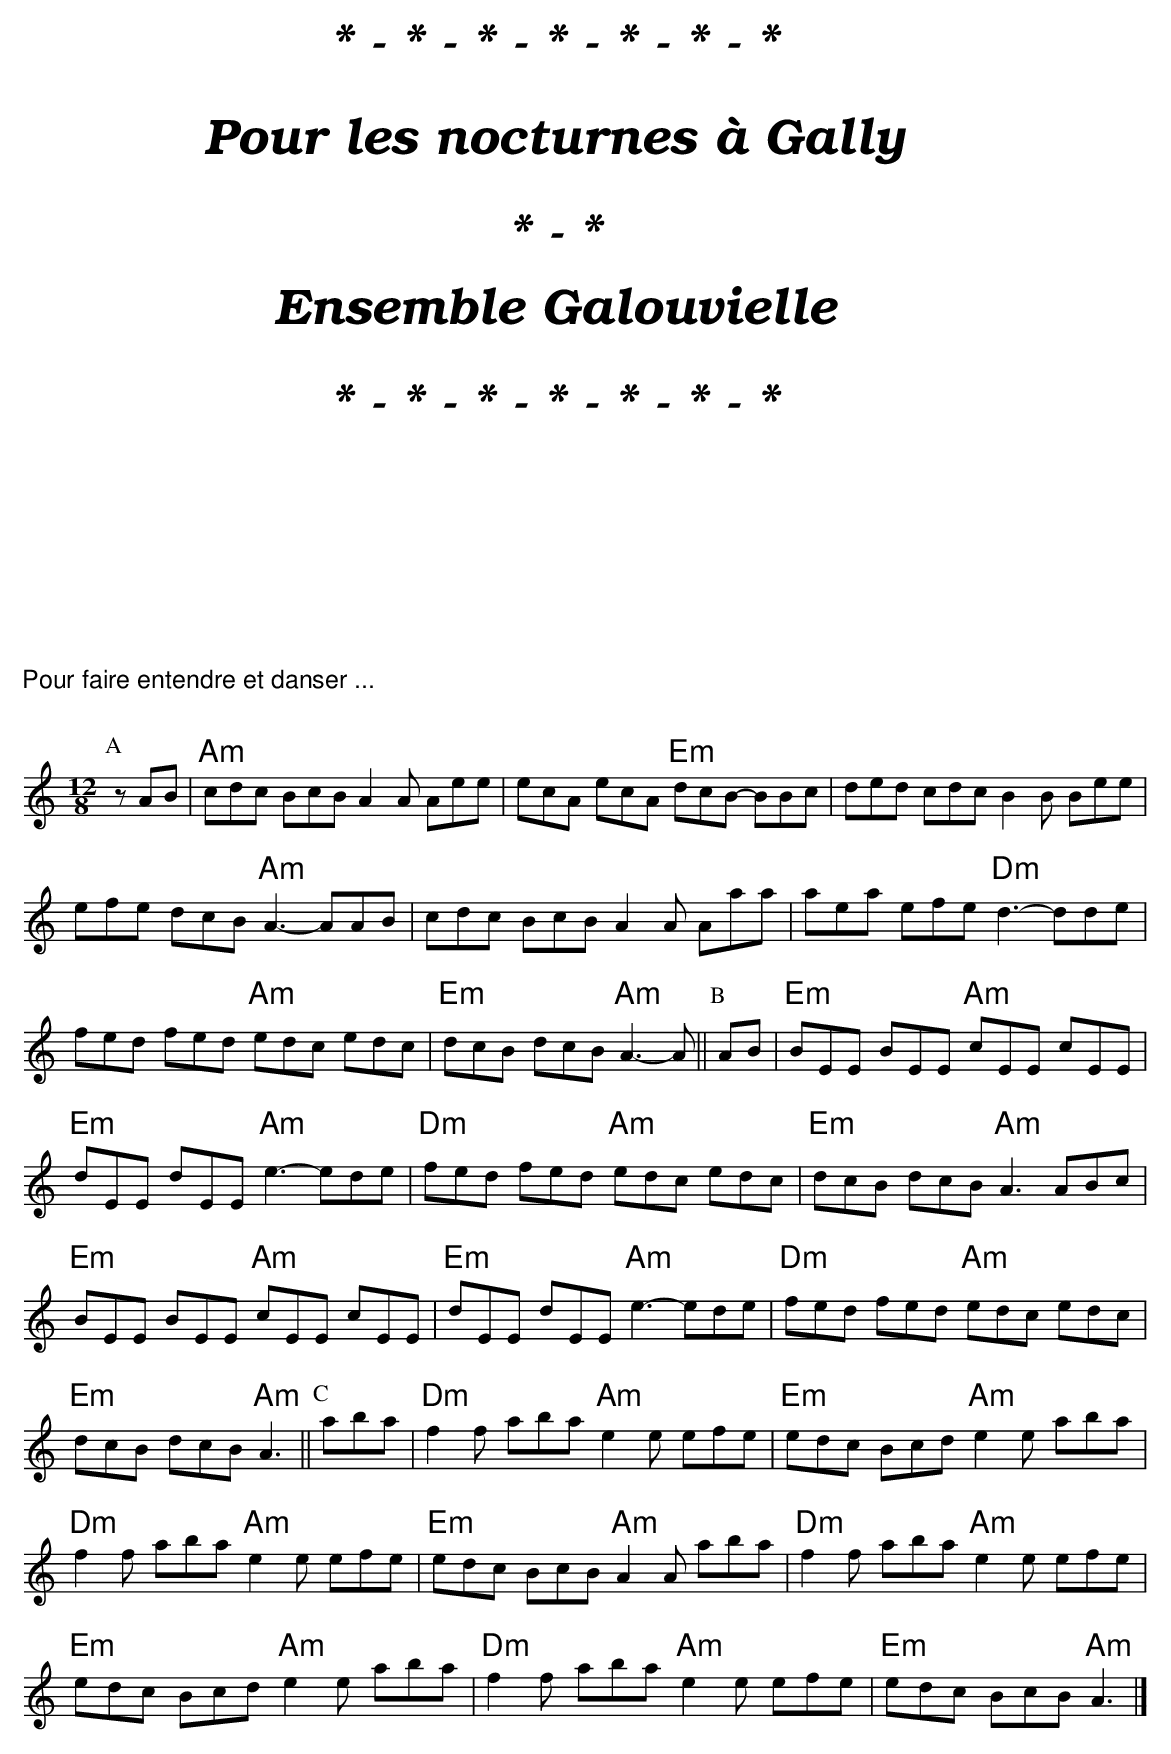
X:1
T:Tarentelle Malinda
M:12/8
K:Am
P:A
zAB | \
"Am"cdc BcB A2A Aee | ecA ecA "Em"dcB- BBc |
ded cdc B2B Bee | efe dcB "Am"A3- AAB |
cdc BcB A2A Aaa | aea efe "Dm"d3- dde |
fed fed "Am"edc edc | "Em"dcB dcB "Am"A3- A ||
P:B
AB |\
"Em"BEE BEE "Am"cEE cEE | "Em"dEE dEE "Am"e3- ede |
"Dm"fed fed "Am"edc edc | "Em"dcB dcB "Am"A3 ABc |
"Em"BEE BEE "Am"cEE cEE | "Em"dEE dEE "Am"e3- ede |
"Dm"fed fed "Am"edc edc | "Em"dcB dcB "Am"A3 ||
P:C
aba |\
"Dm"f2f aba "Am"e2e efe | "Em"edc Bcd "Am"e2e aba |
"Dm"f2f aba "Am"e2e efe | "Em"edc BcB "Am"A2A aba |
"Dm"f2f aba "Am"e2e efe | "Em"edc Bcd "Am"e2e aba |
"Dm"f2f aba "Am"e2e efe | "Em"edc BcB "Am"A3 |]
